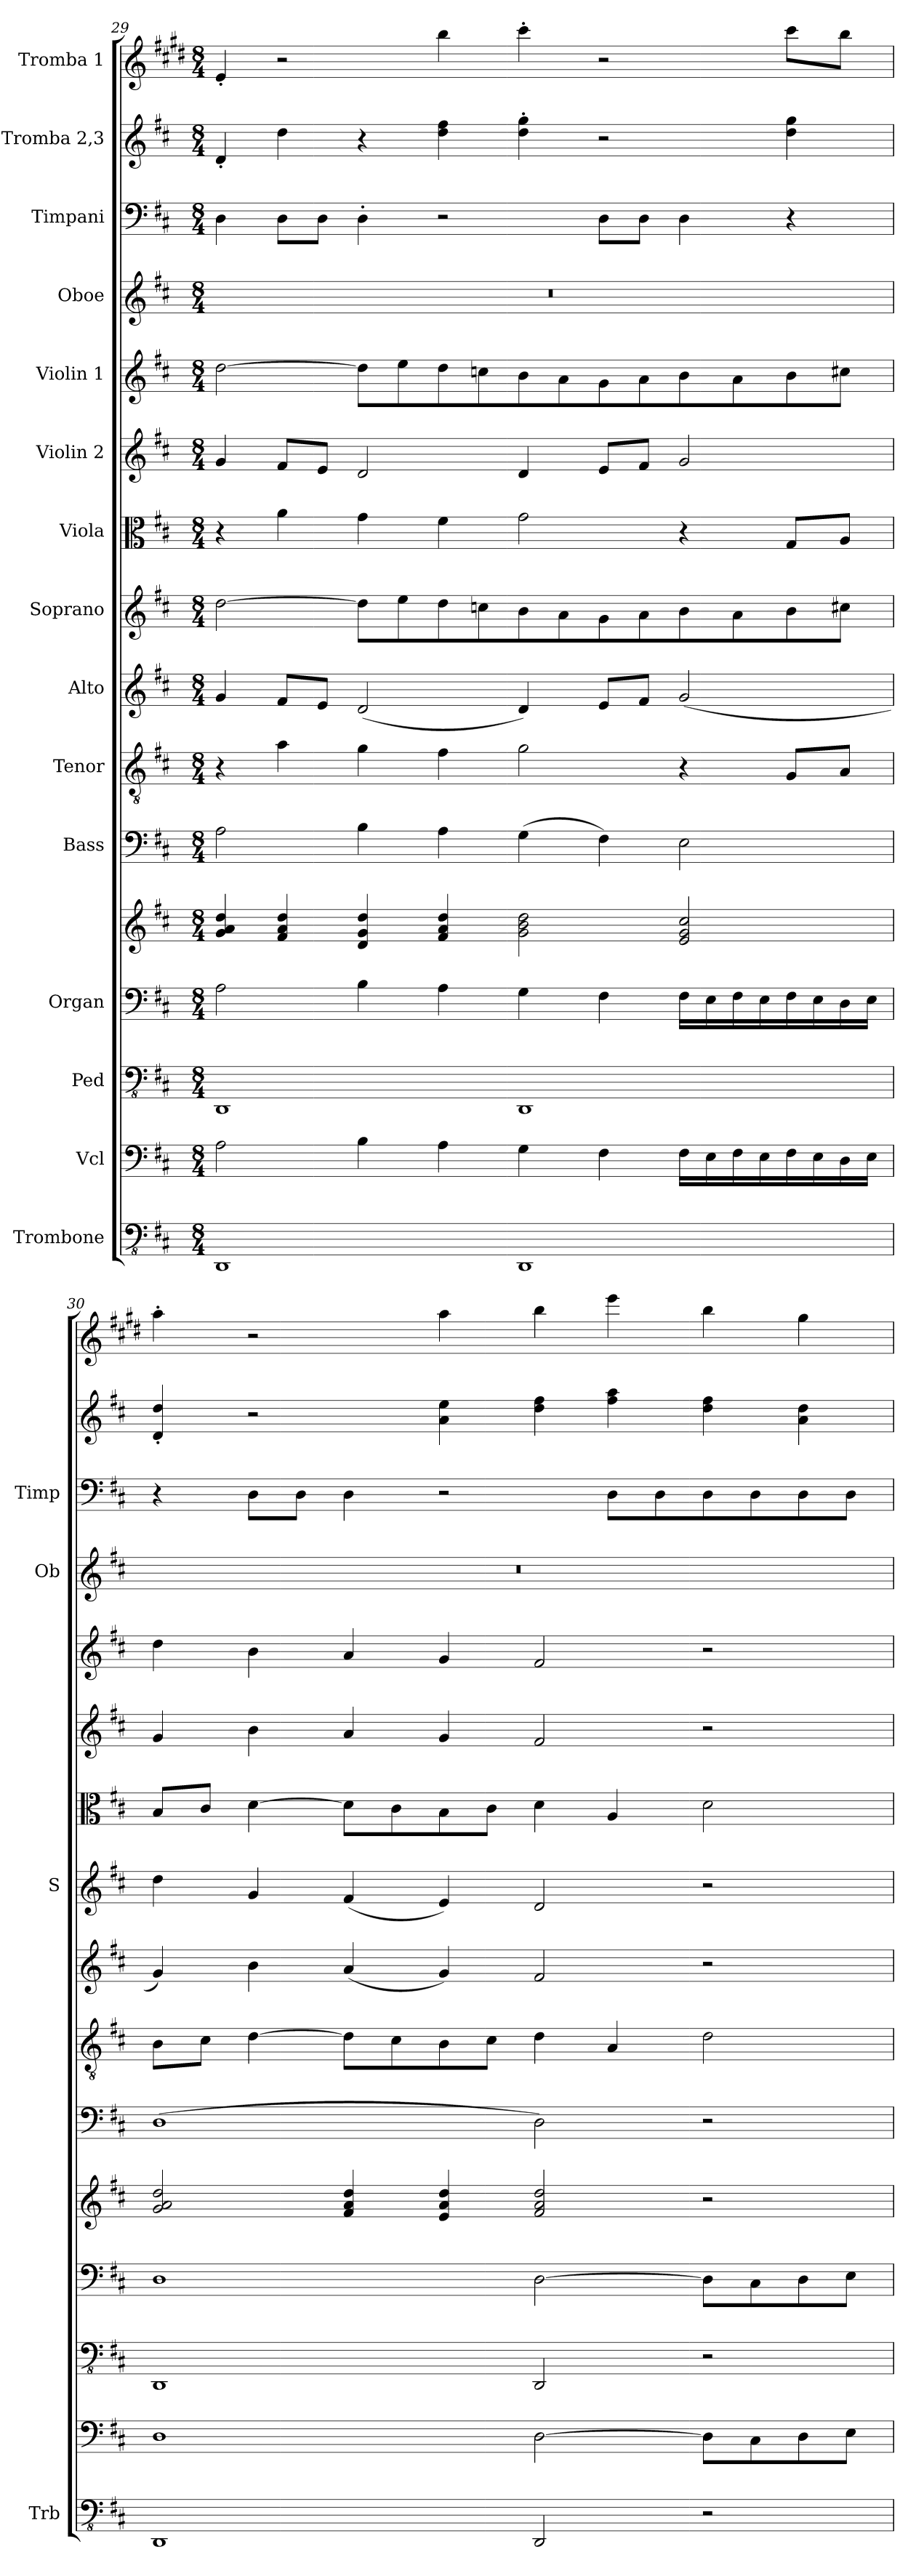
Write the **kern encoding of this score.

**kern	**kern	**kern	**kern	**kern	**kern	**kern	**kern	**kern	**kern	**kern	**kern	**kern	**kern	**kern	**kern
*part15	*part14	*part13	*part12	*part12	*part11	*part10	*part9	*part8	*part7	*part6	*part5	*part4	*part3	*part2	*part1
*staff16	*staff15	*staff14	*staff13	*staff12	*staff11	*staff10	*staff9	*staff8	*staff7	*staff6	*staff5	*staff4	*staff3	*staff2	*staff1
*I"Trombone	*I"Vcl	*I"Ped	*I"Organ	*	*I"Bass	*I"Tenor	*I"Alto	*I"Soprano	*I"Viola	*I"Violin 2	*I"Violin 1	*I"Oboe	*I"Timpani	*I"Tromba 2,3	*I"Tromba 1
*I'Trb	*	*	*	*	*	*	*	*I'S	*	*	*	*I'Ob	*I'Timp	*	*
*clefFv4	*clefF4	*clefFv4	*clefF4	*clefG2	*clefF4	*clefGv2	*clefG2	*clefG2	*clefC3	*clefG2	*clefG2	*clefG2	*clefF4	*clefG2	*clefG2
*	*	*	*	*	*	*	*	*	*	*	*	*	*	*	*ITrd1c2
*k[f#c#]	*k[f#c#]	*k[f#c#]	*k[f#c#]	*k[f#c#]	*k[f#c#]	*k[f#c#]	*k[f#c#]	*k[f#c#]	*k[f#c#]	*k[f#c#]	*k[f#c#]	*k[f#c#]	*k[f#c#]	*k[f#c#]	*k[f#c#]
*M8/4	*M8/4	*M8/4	*M8/4	*M8/4	*M8/4	*M8/4	*M8/4	*M8/4	*M8/4	*M8/4	*M8/4	*M8/4	*M8/4	*M8/4	*M8/4
=29	=29	=29	=29	=29	=29	=29	=29	=29	=29	=29	=29	=29	=29	=29	=29
1DDD	2A\	1DDD	2A\	4g/ 4a/ 4dd/	2A\	4r	4g/	[2dd\	4r	4g/	[2dd\	0r	4D\	4d'/	4d'/
.	.	.	.	4f#/ 4a/ 4dd/	.	4a\	8f#/L	.	4a\	8f#/L	.	.	8D\L	4dd\	2r
.	.	.	.	.	.	.	8e/J	.	.	8e/J	.	.	8D\J	.	.
.	4B\	.	4B\	4d/ 4g/ 4dd/	4B\	4g\	(2d/	8dd\L]	4g\	2d/	8dd\L]	.	4D'\	4r	.
.	.	.	.	.	.	.	.	8ee\	.	.	8ee\	.	.	.	.
.	4A\	.	4A\	4f#/ 4a/ 4dd/	4A\	4f#\	.	8dd\	4f#\	.	8dd\	.	2r	4dd\ 4ff#\	4aa\
.	.	.	.	.	.	.	.	8ccn\	.	.	8ccn\	.	.	.	.
1DDD	4G\	1DDD	4G\	2g\ 2b\ 2dd\	(4G\	2g\	4d/)	8b\	2g\	4d/	8b\	.	.	4dd\' 4gg\'	4bb'\
.	.	.	.	.	.	.	.	8a\	.	.	8a\	.	.	.	.
.	4F#\	.	4F#\	.	4F#\)	.	8e/L	8g\	.	8e/L	8g\	.	8D\L	2r	2r
.	.	.	.	.	.	.	8f#/J	8a\	.	8f#/J	8a\	.	8D\J	.	.
.	16F#\LL	.	16F#\LL	2e/ 2g/ 2cc#/	2E\	4r	(2g/	8b\	4r	2g/	8b\	.	4D\	.	.
.	16E\	.	16E\	.	.	.	.	.	.	.	.	.	.	.	.
.	16F#\	.	16F#\	.	.	.	.	8a\	.	.	8a\	.	.	.	.
.	16E\	.	16E\	.	.	.	.	.	.	.	.	.	.	.	.
.	16F#\	.	16F#\	.	.	8G/L	.	8b\	8G/L	.	8b\	.	4r	4dd\ 4gg\	8bb\L
.	16E\	.	16E\	.	.	.	.	.	.	.	.	.	.	.	.
.	16D\	.	16D\	.	.	8A/J	.	8cc#X\J	8A/J	.	8cc#X\J	.	.	.	8aa\J
.	16E\JJ	.	16E\JJ	.	.	.	.	.	.	.	.	.	.	.	.
=30	=30	=30	=30	=30	=30	=30	=30	=30	=30	=30	=30	=30	=30	=30	=30
1DDD	1D	1DDD	1D	2g/ 2a/ 2dd/	(1D	8B\L	4g/)	4dd\	8B/L	4g/	4dd\	0r	4r	4d/' 4dd/'	4gg'\
.	.	.	.	.	.	8c#\J	.	.	8c#/J	.	.	.	.	.	.
.	.	.	.	.	.	[4d\	4b\	4g/	[4d\	4b\	4b\	.	8D\L	2r	2r
.	.	.	.	.	.	.	.	.	.	.	.	.	8D\J	.	.
.	.	.	.	4f#/ 4a/ 4dd/	.	8d\L]	(4a/	(4f#/	8d\L]	4a/	4a/	.	4D\	.	.
.	.	.	.	.	.	8c#\	.	.	8c#\	.	.	.	.	.	.
.	.	.	.	4e/ 4a/ 4dd/	.	8B\	4g/)	4e/)	8B\	4g/	4g/	.	2r	4a\ 4ee\	4gg\
.	.	.	.	.	.	8c#\J	.	.	8c#\J	.	.	.	.	.	.
2DDD/	[2D\	2DDD/	[2D\	2f#/ 2a/ 2dd/	2D\)	4d\	2f#/	2d/	4d\	2f#/	2f#/	.	.	4dd\ 4ff#\	4aa\
.	.	.	.	.	.	4A/	.	.	4A/	.	.	.	8D\L	4ff#\ 4aa\	4ddd\
.	.	.	.	.	.	.	.	.	.	.	.	.	8D\	.	.
2r	8D\L]	2r	8D\L]	2r	2r	2d\	2r	2r	2d\	2r	2r	.	8D\	4dd\ 4ff#\	4aa\
.	8C#\	.	8C#\	.	.	.	.	.	.	.	.	.	8D\	.	.
.	8D\	.	8D\	.	.	.	.	.	.	.	.	.	8D\	4a\ 4dd\	4ff#\
.	8E\J	.	8E\J	.	.	.	.	.	.	.	.	.	8D\J	.	.
=	=	=	=	=	=	=	=	=	=	=	=	=	=	=	=
*-	*-	*-	*-	*-	*-	*-	*-	*-	*-	*-	*-	*-	*-	*-	*-
